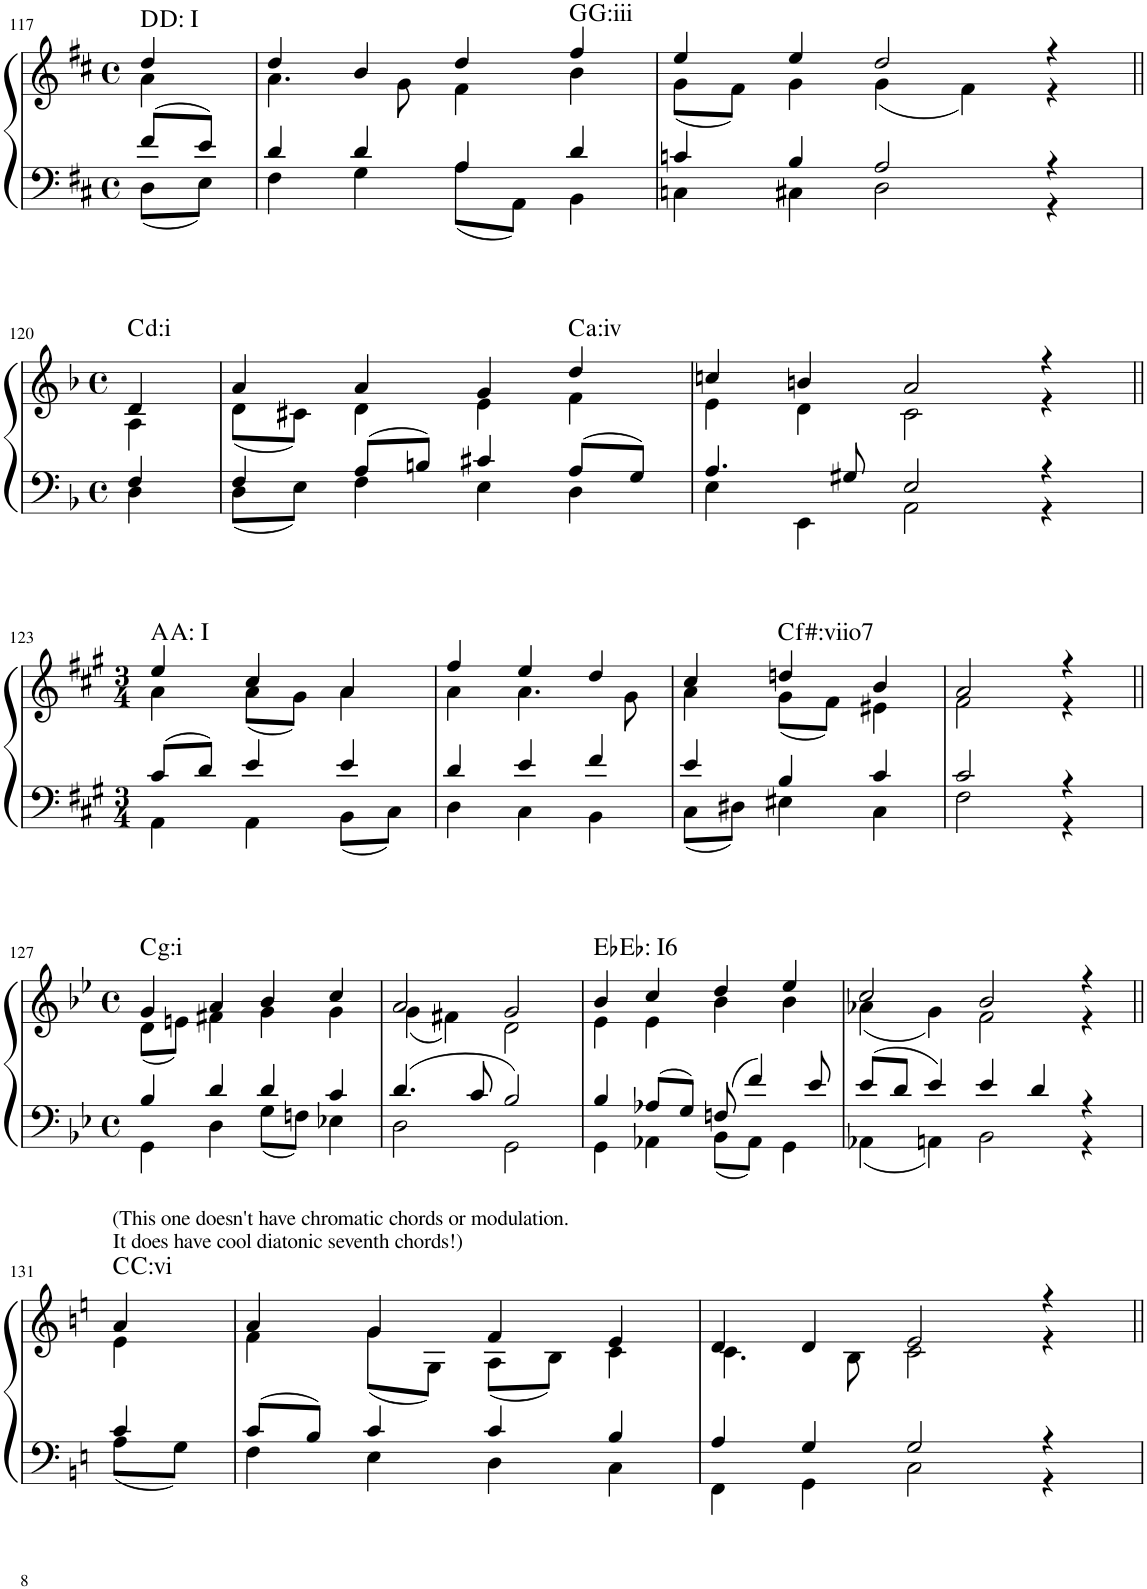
**kern	**kern	**harte
*part1	*part1	*part1
*staff2	*staff1	*
*I"Piano	*	*
*I'Pno.	*	*
!!LO:PB:g=z
*clefF4	*clefG2	*
*k[f#c#]	*k[f#c#]	*
*D:	*D:	*
*M4/4	*M4/4	*
*met(c)	*met(c)	*
=117	=117	=117
*^	*^	*
8f#/L	8D\L	4dd/	4a\	D:maj
8e/J	8E\J	.	.	.
=118	=118	=118	=118	=118
*M4/4	*	*M4/4	*	*
*met(c)	*	*met(c)	*	*
4d/	4F#\	4dd/	4.a\	.
4d/	4G\	4b/	.	.
.	.	.	8g\	.
4A/	8A\L	4dd/	4f#\	.
.	8AA\J	.	.	.
!	!	!	!	!LO:H:kt=G:
4d/	4BB\	4ff#/	4b\	.
=119	=119	=119	=119	=119
4cn/	4Cn\	4ee/	(<8g\L	.
.	.	.	8f#\J)	.
4B/	4C#X\	4ee/	4g\	.
2A/	2D\	2dd/	(4g\	.
.	.	.	4f#\)	.
4r	4r	4r	4r	.
!!LO:LB:g=z	!!
=120||	=120||	=120||	=120||	=120||
*k[b-]	*	*k[b-]	*	*
*F:	*	*F:	*	*
*M4/4	*	*M4/4	*	*
*met(c)	*	*met(c)	*	*
!	!	!	!	!LO:H:kt=d:
4F/	4D\	4d/	4A\	.
=121	=121	=121	=121	=121
*M4/4	*	*M4/4	*	*
*met(c)	*	*met(c)	*	*
4F/	8D\L	4a/	(<8d\L	.
.	8E\J	.	8c#X\J)	.
8A/L	4F\	4a/	4d\	.
8Bn/J	.	.	.	.
4c#X/	4E\	4g/	4e\	.
!	!	!	!	!LO:H:kt=a:
8A/L	4D\	4dd/	4f\	.
8G/J	.	.	.	.
=122	=122	=122	=122	=122
4.A/	4E\	4ccn/	4e\	.
.	4EE\	4bn/	4d\	.
8G#X/	.	.	.	.
2E/	2AA\	2a/	2c\	.
4r	4r	4r	4r	.
!!LO:LB:g=z	!!
=123||	=123||	=123||	=123||	=123||
*k[f#c#g#]	*	*k[f#c#g#]	*	*
*A:	*	*A:	*	*
*M3/4	*	*M3/4	*	*
8c#/L	4AA\	4ee/	4a\	A:maj
8d/J	.	.	.	.
4e/	4AA\	4cc#/	(<8a\L	.
.	.	.	8g#\J)	.
4e/	8BB\L	4a/	4a\	.
.	8C#\J	.	.	.
=124	=124	=124	=124	=124
4d/	4D\	4ff#/	4a\	.
4e/	4C#\	4ee/	4.a\	.
4f#/	4BB\	4dd/	.	.
.	.	.	8g#\	.
=125	=125	=125	=125	=125
4e/	8C#\L	4cc#/	4a\	.
.	8D#X\J	.	.	.
!	!	!	!	!LO:H:kt=f#:
4B/	4E#X\	4ddn/	(<8g#\L	.
.	.	.	8f#\J)	.
4c#/	4C#\	4b/	4e#X\	.
=126	=126	=126	=126	=126
2c#/	2F#\	2a/	2f#\	.
4r	4r	4r	4r	.
!!LO:LB:g=z	!!
=127||	=127||	=127||	=127||	=127||
*k[b-e-]	*	*k[b-e-]	*	*
*B-:	*	*B-:	*	*
*M4/4	*	*M4/4	*	*
*met(c)	*	*met(c)	*	*
!	!	!	!	!LO:H:kt=g:
4B-/	4GG\	4g/	(<8d\L	.
.	.	.	8en\J)	.
4d/	4D\	4a/	4f#X\	.
4d/	8G\L	4b-/	4g\	.
.	8Fn\J	.	.	.
4c/	4E-X\	4cc/	4g\	.
=128	=128	=128	=128	=128
4.d/	2D\	2a/	(<4g\	.
.	.	.	4f#X\)	.
8c/	.	.	.	.
2B-/	2GG\	2g/	2d\	.
=129	=129	=129	=129	=129
!	!	!	!	!LO:H:kt=6
4B-/	4GG\	4b-/	4e-\	Eb:maj6
8A-X/L	4AA-X\	4cc/	4e-\	.
8G/J	.	.	.	.
8Fn/	8BB-\L	4dd/	4b-\	.
4f/	8AA-\J	.	.	.
.	4GG\	4ee-/	4b-\	.
8e-/	.	.	.	.
=130	=130	=130	=130	=130
8e-/L	4AA-X\	2cc/	(<4a-X\	.
8d/J	.	.	.	.
4e-/	4AAn\	.	4g\)	.
4e-/	2BB-\	2b-/	2f\	.
4d/	.	.	.	.
4r	4r	4r	4r	.
!!LO:LB:g=z	!!
=131||	=131||	=131||	=131||	=131||
*k[]	*	*k[]	*	*
*C:	*	*C:	*	*
!	!	!LO:TX:a:t=(This one doesn't have chromatic chords or modulation.	!	!
!	!	!LO:TX:a:t=It does have cool diatonic seventh chords!)	!	!LO:H:kt=C:
4c/	8A\L	4a/	4e\	.
.	8G\J	.	.	.
=132	=132	=132	=132	=132
*M4/4	*	*M4/4	*	*
*met(c)	*	*met(c)	*	*
8c/L	4F\	4a/	4f\	.
8B/J	.	.	.	.
4c/	4E\	4g/	(<8g\L	.
.	.	.	8G\J)	.
4c/	4D\	4f/	(<8A\L	.
.	.	.	8B\J)	.
4B/	4C\	4e/	4c\	.
=133	=133	=133	=133	=133
4A/	4FF\	4d/	4.c\	.
4G/	4GG\	4d/	.	.
.	.	.	8B\	.
2G/	2C\	2e/	2c\	.
4r	4r	4r	4r	.
*v	*v	*	*	*
*	*v	*v	*
=||	=||	=||
*-	*-	*-
